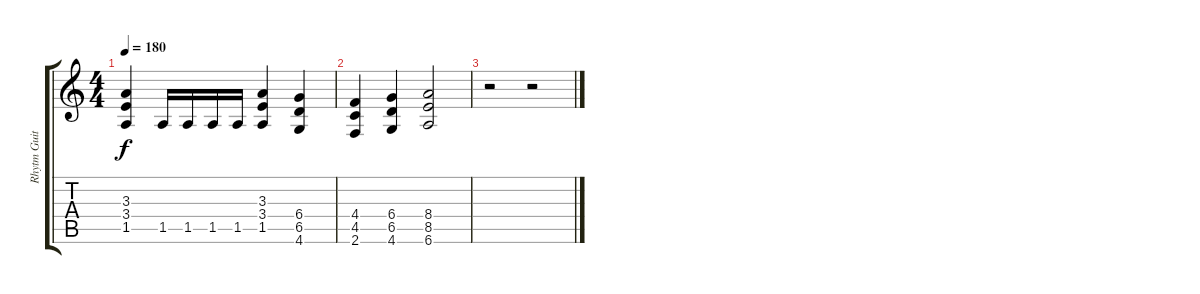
\track ("Rhytm Guitar" "Rhytm Guit") {instrument distortionguitar}
\staff {score tabs}
\tuning (Eb4 Bb3 Gb3 Db3 Ab2 Eb2) {hide}
\ts (4 4)
\tempo 180
\clef g2
\ks c
(3.3 3.4 1.5).4{dy f} 1.5.16 1.5.16 1.5.16 1.5.16 (3.3 3.4 1.5).4 (6.4 6.5 4.6).4 |
(4.4 4.5 2.6).4 (6.4 6.5 4.6).4 (8.4 8.5 6.6).2 |
r.2 r.2
